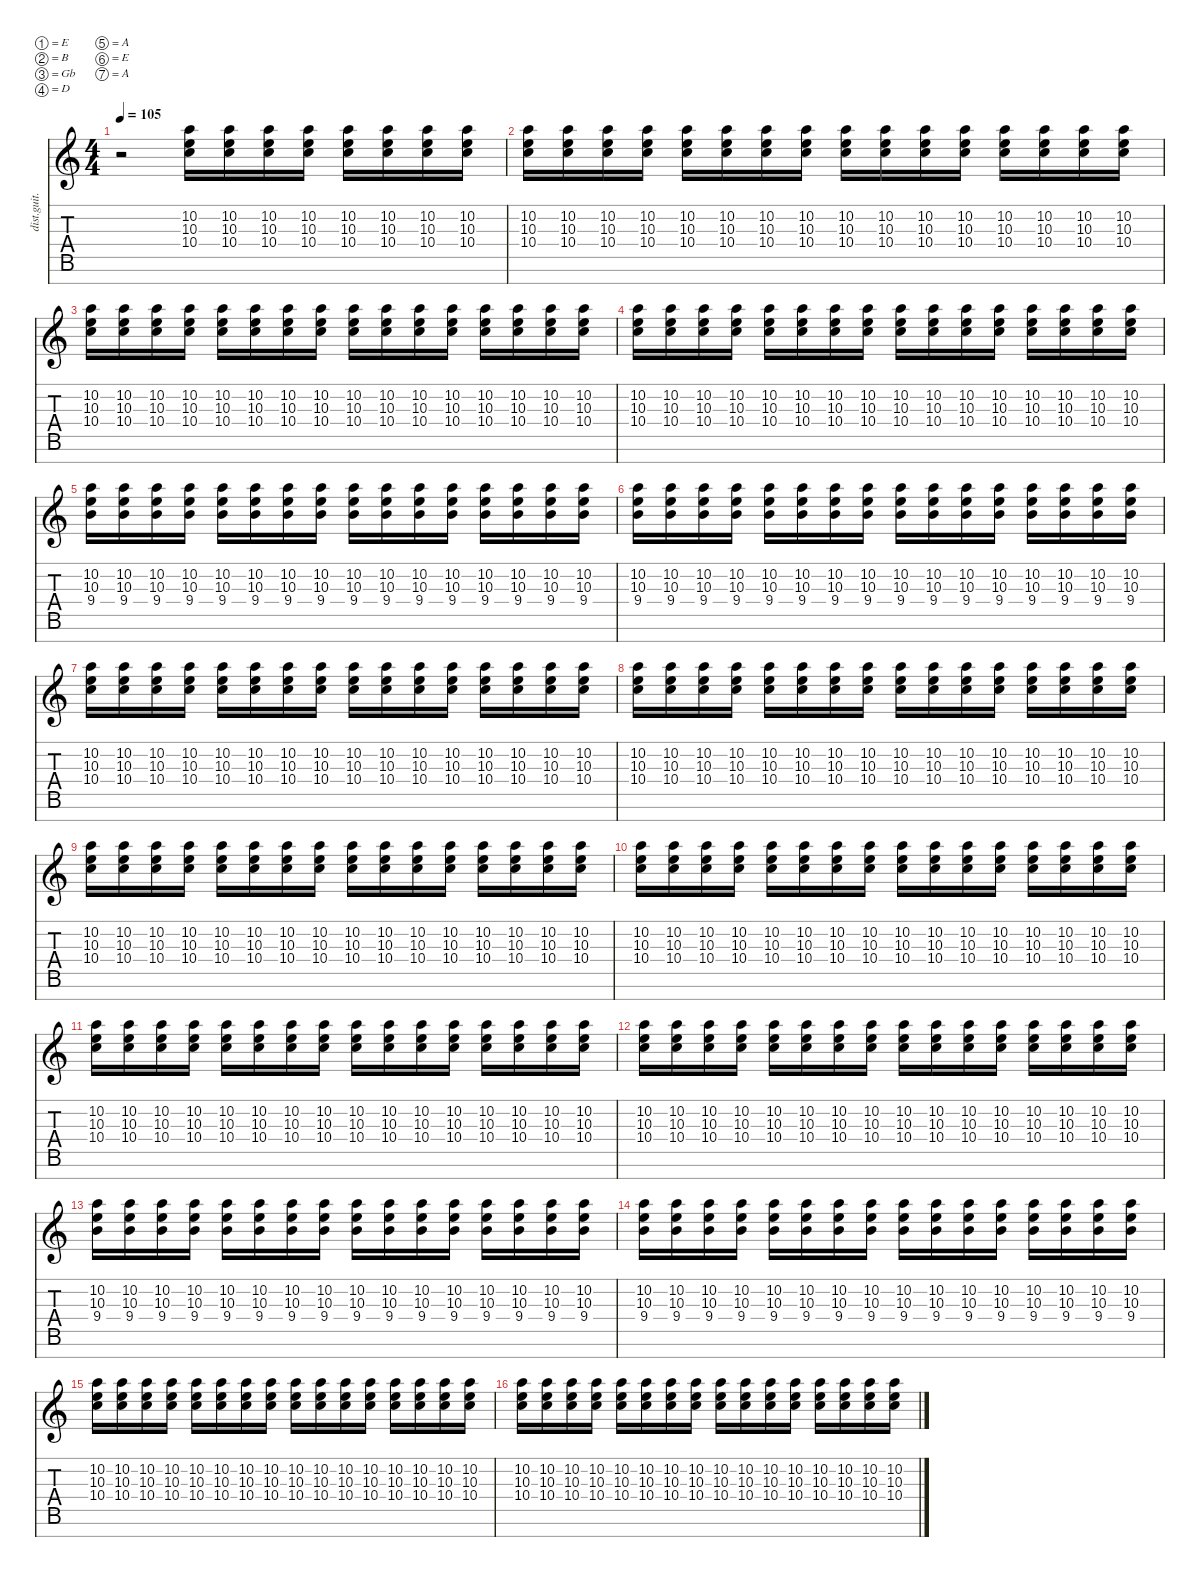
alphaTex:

\defaultSystemsLayout 4
\hideDynamics
\bracketExtendMode nobrackets
\track ("Mid Guitar" "dist.guit.") {instrument distortionguitar}
\staff {score tabs}
\tuning (E4 B3 Gb3 D3 A2 E2 A1)
\ts (4 4)
\tempo 105
\clef g2
\ks c
r.2{dy mf} (10.2 10.3 10.4).16 (10.2 10.3 10.4).16 (10.2 10.3 10.4).16 (10.2 10.3 10.4).16 (10.2 10.3 10.4).16 (10.2 10.3 10.4).16 (10.2 10.3 10.4).16 (10.2 10.3 10.4).16 |
(10.2 10.3 10.4).16 (10.2 10.3 10.4).16 (10.2 10.3 10.4).16 (10.2 10.3 10.4).16 (10.2 10.3 10.4).16 (10.2 10.3 10.4).16 (10.2 10.3 10.4).16 (10.2 10.3 10.4).16 (10.2 10.3 10.4).16 (10.2 10.3 10.4).16 (10.2 10.3 10.4).16 (10.2 10.3 10.4).16 (10.2 10.3 10.4).16 (10.2 10.3 10.4).16 (10.2 10.3 10.4).16 (10.2 10.3 10.4).16 |
(10.2 10.3 10.4).16 (10.2 10.3 10.4).16 (10.2 10.3 10.4).16 (10.2 10.3 10.4).16 (10.2 10.3 10.4).16 (10.2 10.3 10.4).16 (10.2 10.3 10.4).16 (10.2 10.3 10.4).16 (10.2 10.3 10.4).16 (10.2 10.3 10.4).16 (10.2 10.3 10.4).16 (10.2 10.3 10.4).16 (10.2 10.3 10.4).16 (10.2 10.3 10.4).16 (10.2 10.3 10.4).16 (10.2 10.3 10.4).16 |
(10.2 10.3 10.4).16 (10.2 10.3 10.4).16 (10.2 10.3 10.4).16 (10.2 10.3 10.4).16 (10.2 10.3 10.4).16 (10.2 10.3 10.4).16 (10.2 10.3 10.4).16 (10.2 10.3 10.4).16 (10.2 10.3 10.4).16 (10.2 10.3 10.4).16 (10.2 10.3 10.4).16 (10.2 10.3 10.4).16 (10.2 10.3 10.4).16 (10.2 10.3 10.4).16 (10.2 10.3 10.4).16 (10.2 10.3 10.4).16 |
(10.2 10.3 9.4).16 (10.2 10.3 9.4).16 (10.2 10.3 9.4).16 (10.2 10.3 9.4).16 (10.2 10.3 9.4).16 (10.2 10.3 9.4).16 (10.2 10.3 9.4).16 (10.2 10.3 9.4).16 (10.2 10.3 9.4).16 (10.2 10.3 9.4).16 (10.2 10.3 9.4).16 (10.2 10.3 9.4).16 (10.2 10.3 9.4).16 (10.2 10.3 9.4).16 (10.2 10.3 9.4).16 (10.2 10.3 9.4).16 |
(10.2 10.3 9.4).16 (10.2 10.3 9.4).16 (10.2 10.3 9.4).16 (10.2 10.3 9.4).16 (10.2 10.3 9.4).16 (10.2 10.3 9.4).16 (10.2 10.3 9.4).16 (10.2 10.3 9.4).16 (10.2 10.3 9.4).16 (10.2 10.3 9.4).16 (10.2 10.3 9.4).16 (10.2 10.3 9.4).16 (10.2 10.3 9.4).16 (10.2 10.3 9.4).16 (10.2 10.3 9.4).16 (10.2 10.3 9.4).16 |
(10.2 10.3 10.4).16 (10.2 10.3 10.4).16 (10.2 10.3 10.4).16 (10.2 10.3 10.4).16 (10.2 10.3 10.4).16 (10.2 10.3 10.4).16 (10.2 10.3 10.4).16 (10.2 10.3 10.4).16 (10.2 10.3 10.4).16 (10.2 10.3 10.4).16 (10.2 10.3 10.4).16 (10.2 10.3 10.4).16 (10.2 10.3 10.4).16 (10.2 10.3 10.4).16 (10.2 10.3 10.4).16 (10.2 10.3 10.4).16 |
(10.2 10.3 10.4).16 (10.2 10.3 10.4).16 (10.2 10.3 10.4).16 (10.2 10.3 10.4).16 (10.2 10.3 10.4).16 (10.2 10.3 10.4).16 (10.2 10.3 10.4).16 (10.2 10.3 10.4).16 (10.2 10.3 10.4).16 (10.2 10.3 10.4).16 (10.2 10.3 10.4).16 (10.2 10.3 10.4).16 (10.2 10.3 10.4).16 (10.2 10.3 10.4).16 (10.2 10.3 10.4).16 (10.2 10.3 10.4).16 |
(10.2 10.3 10.4).16 (10.2 10.3 10.4).16 (10.2 10.3 10.4).16 (10.2 10.3 10.4).16 (10.2 10.3 10.4).16 (10.2 10.3 10.4).16 (10.2 10.3 10.4).16 (10.2 10.3 10.4).16 (10.2 10.3 10.4).16 (10.2 10.3 10.4).16 (10.2 10.3 10.4).16 (10.2 10.3 10.4).16 (10.2 10.3 10.4).16 (10.2 10.3 10.4).16 (10.2 10.3 10.4).16 (10.2 10.3 10.4).16 |
(10.2 10.3 10.4).16 (10.2 10.3 10.4).16 (10.2 10.3 10.4).16 (10.2 10.3 10.4).16 (10.2 10.3 10.4).16 (10.2 10.3 10.4).16 (10.2 10.3 10.4).16 (10.2 10.3 10.4).16 (10.2 10.3 10.4).16 (10.2 10.3 10.4).16 (10.2 10.3 10.4).16 (10.2 10.3 10.4).16 (10.2 10.3 10.4).16 (10.2 10.3 10.4).16 (10.2 10.3 10.4).16 (10.2 10.3 10.4).16 |
(10.2 10.3 10.4).16 (10.2 10.3 10.4).16 (10.2 10.3 10.4).16 (10.2 10.3 10.4).16 (10.2 10.3 10.4).16 (10.2 10.3 10.4).16 (10.2 10.3 10.4).16 (10.2 10.3 10.4).16 (10.2 10.3 10.4).16 (10.2 10.3 10.4).16 (10.2 10.3 10.4).16 (10.2 10.3 10.4).16 (10.2 10.3 10.4).16 (10.2 10.3 10.4).16 (10.2 10.3 10.4).16 (10.2 10.3 10.4).16 |
(10.2 10.3 10.4).16 (10.2 10.3 10.4).16 (10.2 10.3 10.4).16 (10.2 10.3 10.4).16 (10.2 10.3 10.4).16 (10.2 10.3 10.4).16 (10.2 10.3 10.4).16 (10.2 10.3 10.4).16 (10.2 10.3 10.4).16 (10.2 10.3 10.4).16 (10.2 10.3 10.4).16 (10.2 10.3 10.4).16 (10.2 10.3 10.4).16 (10.2 10.3 10.4).16 (10.2 10.3 10.4).16 (10.2 10.3 10.4).16 |
(10.2 10.3 9.4).16 (10.2 10.3 9.4).16 (10.2 10.3 9.4).16 (10.2 10.3 9.4).16 (10.2 10.3 9.4).16 (10.2 10.3 9.4).16 (10.2 10.3 9.4).16 (10.2 10.3 9.4).16 (10.2 10.3 9.4).16 (10.2 10.3 9.4).16 (10.2 10.3 9.4).16 (10.2 10.3 9.4).16 (10.2 10.3 9.4).16 (10.2 10.3 9.4).16 (10.2 10.3 9.4).16 (10.2 10.3 9.4).16 |
(10.2 10.3 9.4).16 (10.2 10.3 9.4).16 (10.2 10.3 9.4).16 (10.2 10.3 9.4).16 (10.2 10.3 9.4).16 (10.2 10.3 9.4).16 (10.2 10.3 9.4).16 (10.2 10.3 9.4).16 (10.2 10.3 9.4).16 (10.2 10.3 9.4).16 (10.2 10.3 9.4).16 (10.2 10.3 9.4).16 (10.2 10.3 9.4).16 (10.2 10.3 9.4).16 (10.2 10.3 9.4).16 (10.2 10.3 9.4).16 |
(10.2 10.3 10.4).16 (10.2 10.3 10.4).16 (10.2 10.3 10.4).16 (10.2 10.3 10.4).16 (10.2 10.3 10.4).16 (10.2 10.3 10.4).16 (10.2 10.3 10.4).16 (10.2 10.3 10.4).16 (10.2 10.3 10.4).16 (10.2 10.3 10.4).16 (10.2 10.3 10.4).16 (10.2 10.3 10.4).16 (10.2 10.3 10.4).16 (10.2 10.3 10.4).16 (10.2 10.3 10.4).16 (10.2 10.3 10.4).16 |
(10.2 10.3 10.4).16 (10.2 10.3 10.4).16 (10.2 10.3 10.4).16 (10.2 10.3 10.4).16 (10.2 10.3 10.4).16 (10.2 10.3 10.4).16 (10.2 10.3 10.4).16 (10.2 10.3 10.4).16 (10.2 10.3 10.4).16 (10.2 10.3 10.4).16 (10.2 10.3 10.4).16 (10.2 10.3 10.4).16 (10.2 10.3 10.4).16 (10.2 10.3 10.4).16 (10.2 10.3 10.4).16 (10.2 10.3 10.4).16
